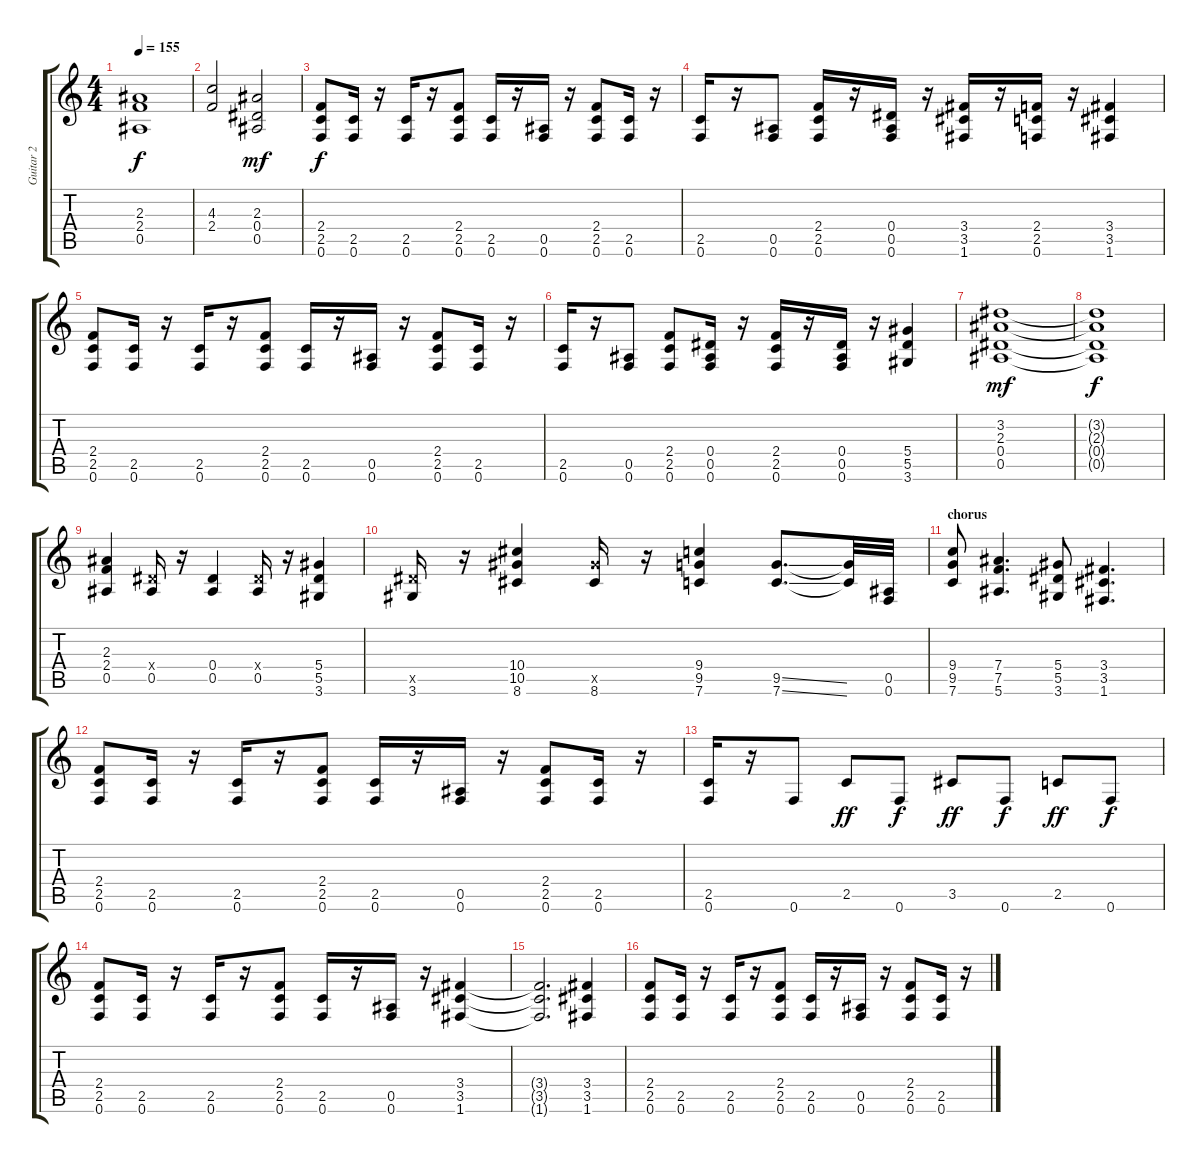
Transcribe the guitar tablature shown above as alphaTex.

\track ("Guitar 2" "Guitar 2") {instrument distortionguitar}
\staff {score tabs}
\tuning (F4 C4 Ab3 Eb3 Bb2 F2) {hide}
\ts (4 4)
\tempo 155
\clef g2
\ks c
(2.3 2.4 0.5).1{dy f} |
(4.3 2.4).2 (2.3 0.4 0.5).2{dy mf} |
\section ("" "")
(2.4 2.5 0.6).8{dy f} (2.5 0.6).16 r.16 (2.5 0.6).16 r.16 (2.4 2.5 0.6).8 (2.5 0.6).16 r.16 (0.5 0.6).16 r.16 (2.4 2.5 0.6).8 (2.5 0.6).16 r.16 |
(2.5 0.6).16 r.16 (0.5 0.6).8 (2.4 2.5 0.6).16 r.16 (0.4 0.5 0.6).16 r.16 (3.4 3.5 1.6).16 r.16 (2.4 2.5 0.6).16 r.16 (3.4 3.5 1.6).4 |
(2.4 2.5 0.6).8 (2.5 0.6).16 r.16 (2.5 0.6).16 r.16 (2.4 2.5 0.6).8 (2.5 0.6).16 r.16 (0.5 0.6).16 r.16 (2.4 2.5 0.6).8 (2.5 0.6).16 r.16 |
(2.5 0.6).16 r.16 (0.5 0.6).8 (2.4 2.5 0.6).8 (0.4 0.5 0.6).16 r.16 (2.4 2.5 0.6).16 r.16 (0.4 0.5 0.6).16 r.16 (5.4 5.5 3.6).4 |
(3.2 2.3 0.4 0.5).1{dy mf} |
(3.2{t} 2.3{t} 0.4{t} 0.5{t}).1{dy f} |
(2.3 2.4 0.5).4 (0.4{x} 0.5).16 r.16 (0.4 0.5).4 (0.4{x} 0.5).16 r.16 (5.4 5.5 3.6).4 |
(5.5{x} 3.6).16 r.16 (10.4 10.5 8.6).4 (10.5{x} 8.6).16 r.16 (9.4 9.5 7.6).4 (9.5{ss} 7.6{ss}).8{d} (9.5{t} 7.6{t}).32 (0.5 0.6).32 |
\section ("" "chorus")
(9.4 9.5 7.6).8 (7.4 7.5 5.6).4{d} (5.4 5.5 3.6).8 (3.4 3.5 1.6).4{d} |
(2.4 2.5 0.6).8 (2.5 0.6).16 r.16 (2.5 0.6).16 r.16 (2.4 2.5 0.6).8 (2.5 0.6).16 r.16 (0.5 0.6).16 r.16 (2.4 2.5 0.6).8 (2.5 0.6).16 r.16 |
(2.5 0.6).16 r.16 0.6.8 2.5.8{dy ff} 0.6.8{dy f} 3.5.8{dy ff} 0.6.8{dy f} 2.5.8{dy ff} 0.6.8{dy f} |
(2.4 2.5 0.6).8 (2.5 0.6).16 r.16 (2.5 0.6).16 r.16 (2.4 2.5 0.6).8 (2.5 0.6).16 r.16 (0.5 0.6).16 r.16 (3.4 3.5 1.6).4 |
(3.4{t} 3.5{t} 1.6{t}).2{d} (3.4 3.5 1.6).4 |
(2.4 2.5 0.6).8 (2.5 0.6).16 r.16 (2.5 0.6).16 r.16 (2.4 2.5 0.6).8 (2.5 0.6).16 r.16 (0.5 0.6).16 r.16 (2.4 2.5 0.6).8 (2.5 0.6).16 r.16
